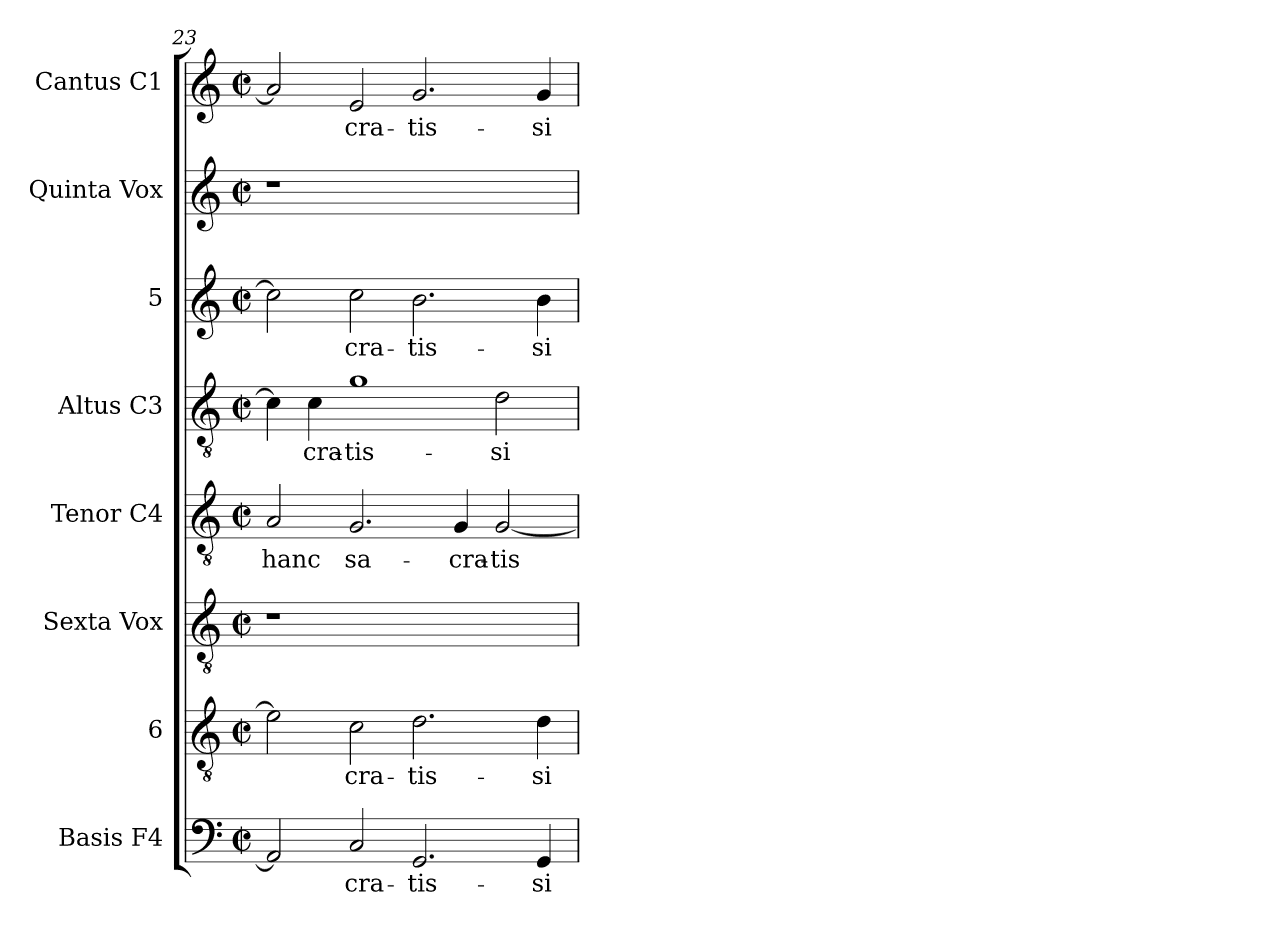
**kern	**text	**kern	**text	**kern	**kern	**text	**kern	**text	**kern	**text	**kern	**kern	**text
*part8	*part8	*part7	*part7	*part6	*part5	*part5	*part4	*part4	*part3	*part3	*part2	*part1	*part1
*staff8	*staff8	*staff7	*staff7	*staff6	*staff5	*staff5	*staff4	*staff4	*staff3	*staff3	*staff2	*staff1	*staff1
*I"Basis  F4	*	*I"6	*	*I"Sexta  Vox	*I"Tenor  C4	*	*I"Altus  C3	*	*I"5	*	*I"Quinta  Vox	*I"Cantus  C1	*
*I'B	*	*	*	*	*I'T	*	*I'A	*	*	*	*	*I'C	*
*clefF4	*	*clefGv2	*	*clefGv2	*clefGv2	*	*clefGv2	*	*clefG2	*	*clefG2	*clefG2	*
*k[]	*	*k[]	*	*k[]	*k[]	*	*k[]	*	*k[]	*	*k[]	*k[]	*
*C:	*	*C:	*	*C:	*C:	*	*C:	*	*C:	*	*C:	*C:	*
*M2/2	*	*M2/2	*	*M2/2	*M2/2	*	*M2/2	*	*M2/2	*	*M2/2	*M2/2	*
*met(c|)	*	*met(c|)	*	*met(c|)	*met(c|)	*	*met(c|)	*	*met(c|)	*	*met(c|)	*met(c|)	*
=23	=23	=23	=23	=23	=23	=23	=23	=23	=23	=23	=23	=23	=23
!	!LO:LY:b:cj	!	!LO:LY:b:cj	!	!	!LO:LY:b:cj	!	!LO:LY:b:cj	!	!LO:LY:b:cj	!	!	!LO:LY:b:cj
2AA/]	--	2e\]	--	1r	2A/	hanc	4c\]	--	2cc\]	--	1r	2a/]	--
!	!	!	!	!	!	!	!	!LO:LY:b:cj	!	!	!	!	!
.	.	.	.	.	.	.	4c\	-cra-	.	.	.	.	.
!	!LO:LY:b:cj	!	!LO:LY:b:cj	!	!	!LO:LY:b:cj	!	!LO:LY:b:cj	!	!LO:LY:b:cj	!	!	!LO:LY:b:cj
2C/	-cra-	2c\	-cra-	.	2.G/	sa-	1g	-tis-	2cc\	-cra-	.	2e/	-cra-
!	!LO:LY:b:cj	!	!LO:LY:b:cj	!	!	!	!	!	!	!LO:LY:b:cj	!	!	!LO:LY:b:cj
2.GG/	-tis-	2.d\	-tis-	1ryy	.	.	.	.	2.b\	-tis-	1ryy	2.g/	-tis-
!	!	!	!	!	!	!LO:LY:b:cj	!	!	!	!	!	!	!
.	.	.	.	.	4G/	-cra-	.	.	.	.	.	.	.
!	!	!	!	!	!	!LO:LY:b:cj	!	!LO:LY:b:cj	!	!	!	!	!
.	.	.	.	.	[<2G/	-tis-	2d\	-si-	.	.	.	.	.
!	!LO:LY:b:cj	!	!LO:LY:b:cj	!	!	!	!	!	!	!LO:LY:b:cj	!	!	!LO:LY:b:cj
4GG/	-si-	4d\	-si-	.	.	.	.	.	4b\	-si-	.	4g/	-si-
=	=	=	=	=	=	=	=	=	=	=	=	=	=
*-	*-	*-	*-	*-	*-	*-	*-	*-	*-	*-	*-	*-	*-
